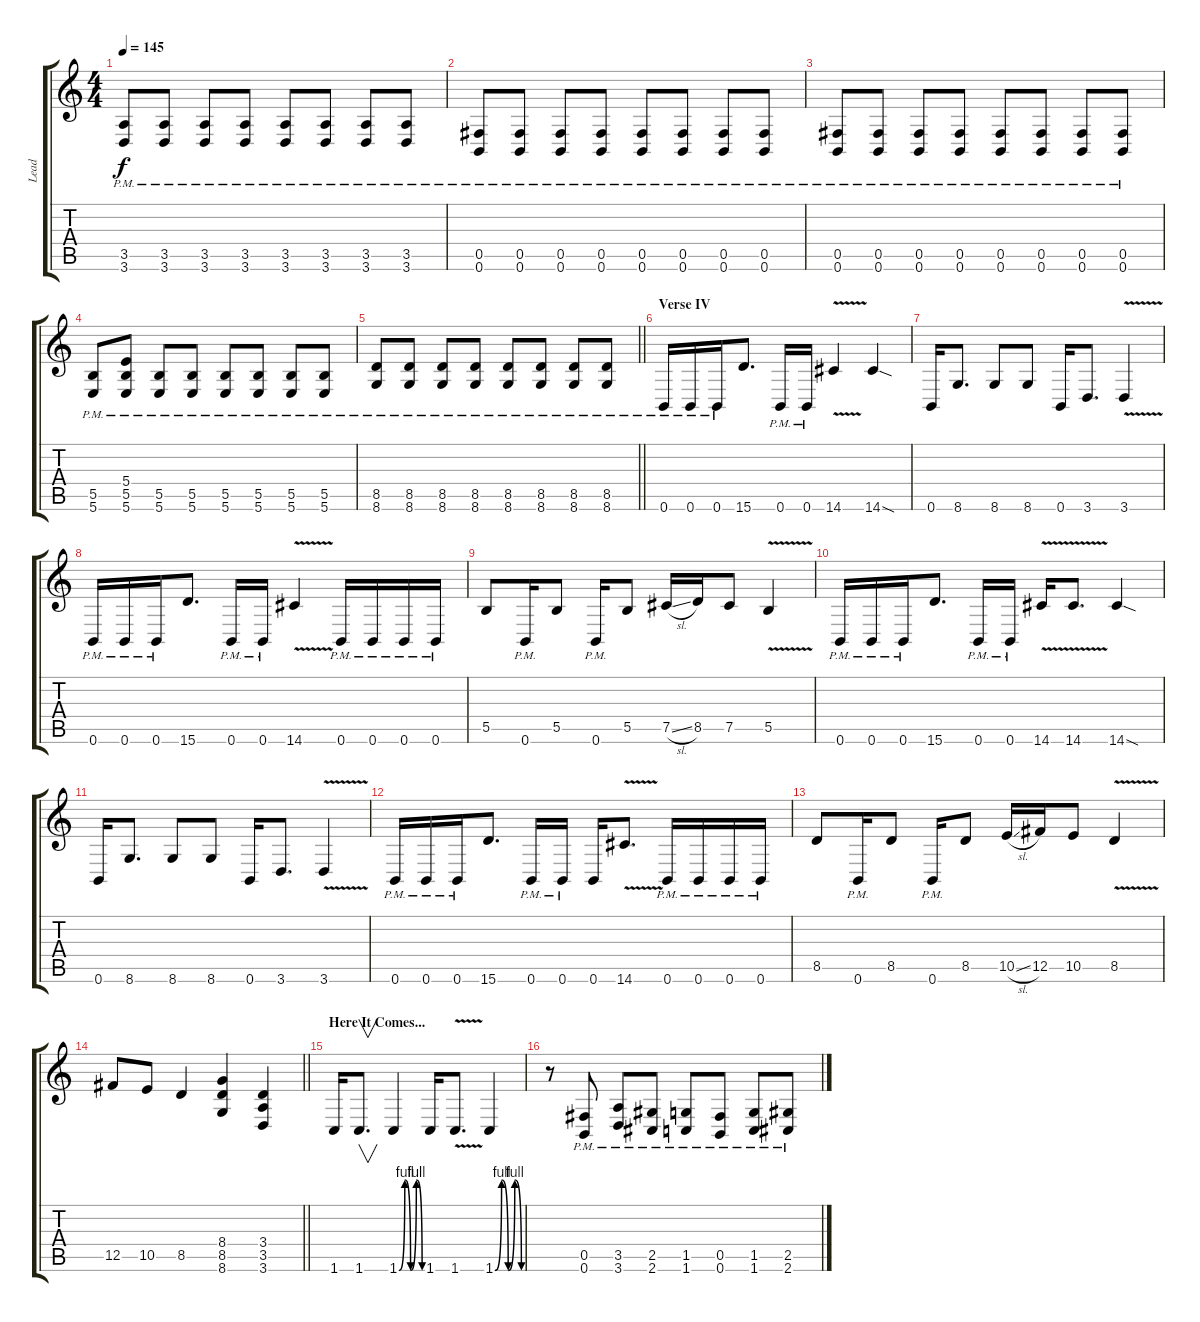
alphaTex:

\track ("Lead" "Lead") {instrument distortionguitar}
\staff {score tabs}
\tuning (Db4 Ab3 E3 B2 Gb2 B1) {hide}
\ts (4 4)
\tempo 145
\clef g2
\ks c
(3.5{pm} 3.6{pm}).8{dy f} (3.5{pm} 3.6{pm}).8 (3.5{pm} 3.6{pm}).8 (3.5{pm} 3.6{pm}).8 (3.5{pm} 3.6{pm}).8 (3.5{pm} 3.6{pm}).8 (3.5{pm} 3.6{pm}).8 (3.5{pm} 3.6{pm}).8 |
(0.5{pm} 0.6{pm}).8 (0.5{pm} 0.6{pm}).8 (0.5{pm} 0.6{pm}).8 (0.5{pm} 0.6{pm}).8 (0.5{pm} 0.6{pm}).8 (0.5{pm} 0.6{pm}).8 (0.5{pm} 0.6{pm}).8 (0.5{pm} 0.6{pm}).8 |
(0.5{pm} 0.6{pm}).8 (0.5{pm} 0.6{pm}).8 (0.5{pm} 0.6{pm}).8 (0.5{pm} 0.6{pm}).8 (0.5{pm} 0.6{pm}).8 (0.5{pm} 0.6{pm}).8 (0.5{pm} 0.6{pm}).8 (0.5{pm} 0.6{pm}).8 |
(5.5{pm} 5.6{pm}).8 (5.4{pm} 5.5{pm} 5.6{pm}).8 (5.5{pm} 5.6{pm}).8 (5.5{pm} 5.6{pm}).8 (5.5{pm} 5.6{pm}).8 (5.5{pm} 5.6{pm}).8 (5.5{pm} 5.6{pm}).8 (5.5{pm} 5.6{pm}).8 |
\barLineRight lightlight
(8.5{pm} 8.6{pm}).8 (8.5{pm} 8.6{pm}).8 (8.5{pm} 8.6{pm}).8 (8.5{pm} 8.6{pm}).8 (8.5{pm} 8.6{pm}).8 (8.5{pm} 8.6{pm}).8 (8.5{pm} 8.6{pm}).8 (8.5{pm} 8.6{pm}).8 |
\section ("" "Verse IV")
0.6{pm}.16 0.6{pm}.16 0.6{pm}.16 15.6.8{d} 0.6{pm}.16 0.6{pm}.16 14.6{v}.4 14.6{sod}.4 |
0.6.16 8.6.8{d} 8.6.8 8.6.8 0.6.16 3.6.8{d} 3.6{v}.4 |
0.6{pm}.16 0.6{pm}.16 0.6{pm}.16 15.6.8{d} 0.6{pm}.16 0.6{pm}.16 14.6{v}.4 0.6{pm}.16 0.6{pm}.16 0.6{pm}.16 0.6{pm}.16 |
5.5.8 0.6{pm}.16 5.5.8 0.6{pm}.16 5.5.8 7.5{sl}.16 8.5.16 7.5.8 5.5{v}.4 |
0.6{pm}.16 0.6{pm}.16 0.6{pm}.16 15.6.8{d} 0.6{pm}.16 0.6{pm}.16 14.6{v}.16 14.6{v}.8{d} 14.6{sod}.4 |
0.6.16 8.6.8{d} 8.6.8 8.6.8 0.6.16 3.6.8{d} 3.6{v}.4 |
0.6{pm}.16 0.6{pm}.16 0.6{pm}.16 15.6.8{d} 0.6{pm}.16 0.6{pm}.16 0.6.16 14.6{v}.8{d} 0.6{pm}.16 0.6{pm}.16 0.6{pm}.16 0.6{pm}.16 |
8.5.8 0.6{pm}.16 8.5.8 0.6{pm}.16 8.5.8 10.5{sl}.16 12.5.16 10.5.8 8.5{v}.4 |
\barLineRight lightlight
12.5.8 10.5.8 8.5.4 (8.4 8.5 8.6).4 (3.4 3.5 3.6).4 |
\section ("" "Here It Comes...")
1.6.16 1.6.8{v d} 1.6{be (custom 0 0 15 4 30 0 45 4 60 0)}.4 1.6.16 1.6{v}.8{d} 1.6{be (custom 0 0 15 4 30 0 45 4 60 0)}.4 |
r.8 (0.5{pm} 0.6{pm}).8 (3.5{pm} 3.6{pm}).8 (2.5{pm} 2.6{pm}).8 (1.5{pm} 1.6{pm}).8 (0.5{pm} 0.6{pm}).8 (1.5{pm} 1.6{pm}).8 (2.5{pm} 2.6{pm}).8
